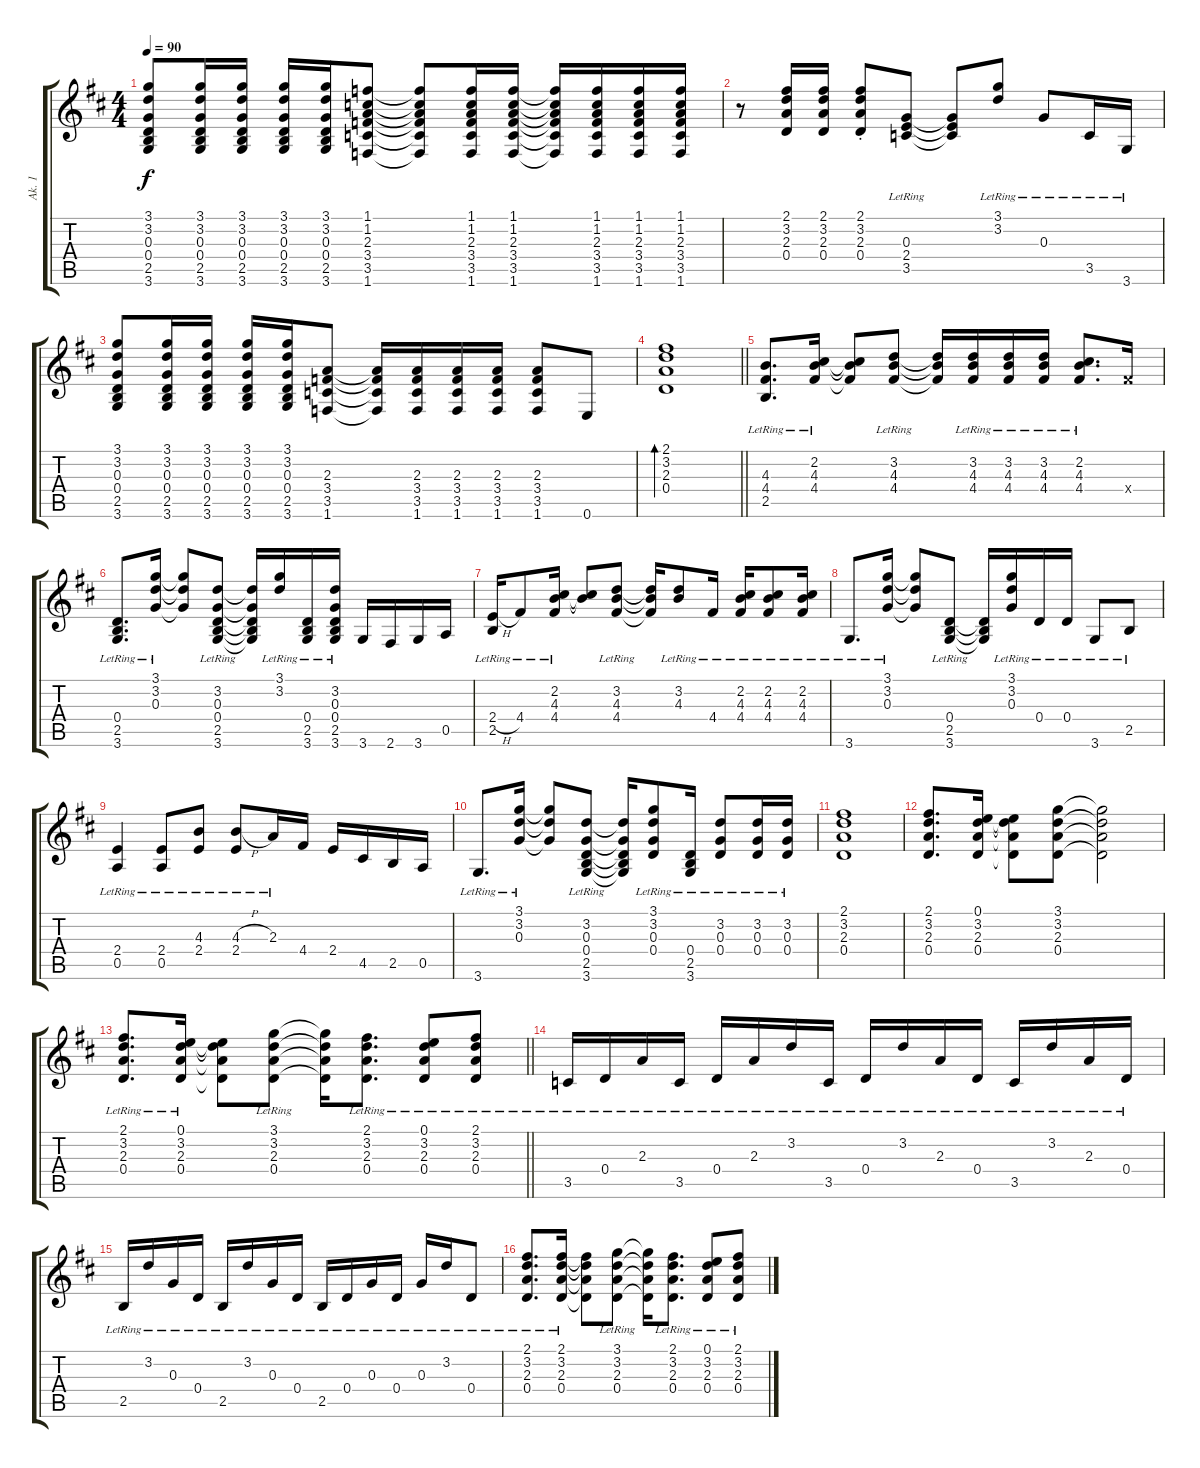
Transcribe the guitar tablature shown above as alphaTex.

\track ("Ak. 1" "Ak. 1") {instrument acousticguitarsteel}
\staff {score tabs}
\tuning (E4 B3 G3 D3 A2 E2) {hide}
\ts (4 4)
\tempo 90
\clef g2
\ks d
(3.1 3.2 0.3 0.4 2.5 3.6).8{dy f} (3.1 3.2 0.3 0.4 2.5 3.6).16 (3.1 3.2 0.3 0.4 2.5 3.6).16 (3.1 3.2 0.3 0.4 2.5 3.6).16 (3.1 3.2 0.3 0.4 2.5 3.6).16 (1.1 1.2 2.3 3.4 3.5 1.6).8 (1.1{t} 1.2{t} 2.3{t} 3.4{t} 3.5{t} 1.6{t}).8 (1.1 1.2 2.3 3.4 3.5 1.6).16 (1.1 1.2 2.3 3.4 3.5 1.6).16 (1.1{t} 1.2{t} 2.3{t} 3.4{t} 3.5{t} 1.6{t}).16 (1.1 1.2 2.3 3.4 3.5 1.6).16 (1.1 1.2 2.3 3.4 3.5 1.6).16 (1.1 1.2 2.3 3.4 3.5 1.6).16 |
r.8 (2.1 3.2 2.3 0.4).16 (2.1 3.2 2.3 0.4).16 (2.1{st} 3.2{st} 2.3{st} 0.4{st}).8 (0.3{lr} 2.4{lr} 3.5{lr}).8 (0.3{t} 2.4{t} 3.5{t}).8 (3.1{lr} 3.2{lr}).8 0.3{lr}.8 3.5{lr}.16 3.6{lr}.16 |
(3.1 3.2 0.3 0.4 2.5 3.6).8 (3.1 3.2 0.3 0.4 2.5 3.6).16 (3.1 3.2 0.3 0.4 2.5 3.6).16 (3.1 3.2 0.3 0.4 2.5 3.6).16 (3.1 3.2 0.3 0.4 2.5 3.6).16 (2.3 3.4 3.5 1.6).8 (2.3{t} 3.4{t} 3.5{t} 1.6{t}).16 (2.3 3.4 3.5 1.6).16 (2.3 3.4 3.5 1.6).16 (2.3 3.4 3.5 1.6).16 (2.3 3.4 3.5 1.6).8 0.6.8 |
\barLineRight lightlight
(2.1 3.2 2.3 0.4).1{bd 120} |
(4.3{lr} 4.4{lr} 2.5).8{d} (2.2{lr} 4.3{lr} 4.4{lr}).16 (2.2{t} 4.3{t} 4.4{t}).8 (3.2{lr} 4.3{lr} 4.4{lr}).8 (3.2{t} 4.3{t} 4.4{t}).16 (3.2{lr} 4.3{lr} 4.4{lr}).16 (3.2{lr} 4.3{lr} 4.4{lr}).16 (3.2{lr} 4.3{lr} 4.4{lr}).16 (2.2{lr} 4.3{lr} 4.4{lr}).8{d} 4.4{x}.16 |
(0.4 2.5 3.6{lr}).8{d} (3.1{lr} 3.2{lr} 0.3{lr}).16 (3.1{t} 3.2{t} 0.3{t}).8 (3.2{lr} 0.3{lr} 0.4{lr} 2.5{lr} 3.6{lr}).8 (3.2{t} 0.3{t} 0.4{t} 2.5{t} 3.6{t}).16 (3.1{lr} 3.2{lr}).16 (0.4 2.5 3.6{lr}).16 (3.2 0.3 0.4{lr} 2.5 3.6).16 3.6.16 2.6.16 3.6.16 0.5.16 |
(2.4{h lr} 2.5{lr}).16 4.4{lr}.8 (2.2{lr} 4.3{lr} 4.4{lr}).16 (2.2{t} 4.3{t}).8 (3.2{lr} 4.3{lr} 4.4{lr}).8 (3.2{t} 4.3{t} 4.4{t}).16 (3.2{lr} 4.3{lr}).8 4.4{lr}.16 (2.2{lr} 4.3{lr} 4.4{lr}).16 (2.2{lr} 4.3{lr} 4.4{lr}).8 (2.2{lr} 4.3{lr} 4.4{lr}).16 |
3.6{lr}.8{d} (3.1{lr} 3.2{lr} 0.3{lr}).16 (3.1{t} 3.2{t} 0.3{t}).8 (0.4{lr} 2.5{lr} 3.6{lr}).8 (0.4{t} 2.5{t} 3.6{t}).16 (3.1{lr} 3.2{lr} 0.3{lr}).16 0.4{lr}.16 0.4{lr}.16 3.6{lr}.8 2.5{lr}.8 |
(2.4{lr} 0.5{lr}).4 (2.4{lr} 0.5{lr}).8 (4.3{lr} 2.4{lr}).8 (4.3{h lr} 2.4{lr}).8 2.3{lr}.16 4.4.16 2.4.16 4.5.16 2.5.16 0.5.16 |
3.6{lr}.8{d} (3.1{lr} 3.2{lr} 0.3{lr}).16 (3.1{t} 3.2{t} 0.3{t}).8 (3.2{lr} 0.3{lr} 0.4{lr} 2.5{lr} 3.6{lr}).8 (3.2{t} 0.3{t} 0.4{t} 2.5{t} 3.6{t}).16 (3.1{lr} 3.2{lr} 0.3 0.4).8 (0.4 2.5 3.6{lr}).16 (3.2{lr} 0.3{lr} 0.4{lr}).8 (3.2{lr} 0.3{lr} 0.4{lr}).16 (3.2{lr} 0.3{lr} 0.4{lr}).16 |
(2.1 3.2 2.3 0.4).1 |
(2.1 3.2 2.3 0.4).8{d} (0.1 3.2 2.3 0.4).16 (0.1{t} 3.2{t} 2.3{t} 0.4{t}).8 (3.1 3.2 2.3 0.4).8 (3.1{t} 3.2{t} 2.3{t} 0.4{t}).2 |
\barLineRight lightlight
(2.1{lr} 3.2{lr} 2.3{lr} 0.4{lr}).8{d} (0.1{lr} 3.2{lr} 2.3{lr} 0.4{lr}).16 (0.1{t} 3.2{t} 2.3{t} 0.4{t}).8 (3.1{lr} 3.2{lr} 2.3{lr} 0.4{lr}).8 (3.1{t} 3.2{t} 2.3{t} 0.4{t}).16 (2.1{lr} 3.2{lr} 2.3{lr} 0.4{lr}).8{d} (0.1{lr} 3.2{lr} 2.3{lr} 0.4{lr}).8 (2.1{lr} 3.2{lr} 2.3{lr} 0.4{lr}).8 |
3.5{lr}.16 0.4{lr}.16 2.3{lr}.16 3.5{lr}.16 0.4{lr}.16 2.3{lr}.16 3.2{lr}.16 3.5{lr}.16 0.4{lr}.16 3.2{lr}.16 2.3{lr}.16 0.4{lr}.16 3.5{lr}.16 3.2{lr}.16 2.3{lr}.16 0.4{lr}.16 |
2.5{lr}.16 3.2{lr}.16 0.3{lr}.16 0.4{lr}.16 2.5{lr}.16 3.2{lr}.16 0.3{lr}.16 0.4{lr}.16 2.5{lr}.16 0.4{lr}.16 0.3{lr}.16 0.4{lr}.16 0.3{lr}.16 3.2{lr}.16 0.4{lr}.8 |
(2.1{lr} 3.2{lr} 2.3{lr} 0.4{lr}).8{d} (2.1{lr} 3.2{lr} 2.3{lr} 0.4{lr}).16 (2.1{t} 3.2{t} 2.3{t} 0.4{t}).8 (3.1{lr} 3.2{lr} 2.3{lr} 0.4{lr}).8 (3.1{t} 3.2{t} 2.3{t} 0.4{t}).16 (2.1{lr} 3.2{lr} 2.3{lr} 0.4{lr}).8{d} (0.1{lr} 3.2{lr} 2.3{lr} 0.4{lr}).8 (2.1{lr} 3.2{lr} 2.3{lr} 0.4{lr}).8
